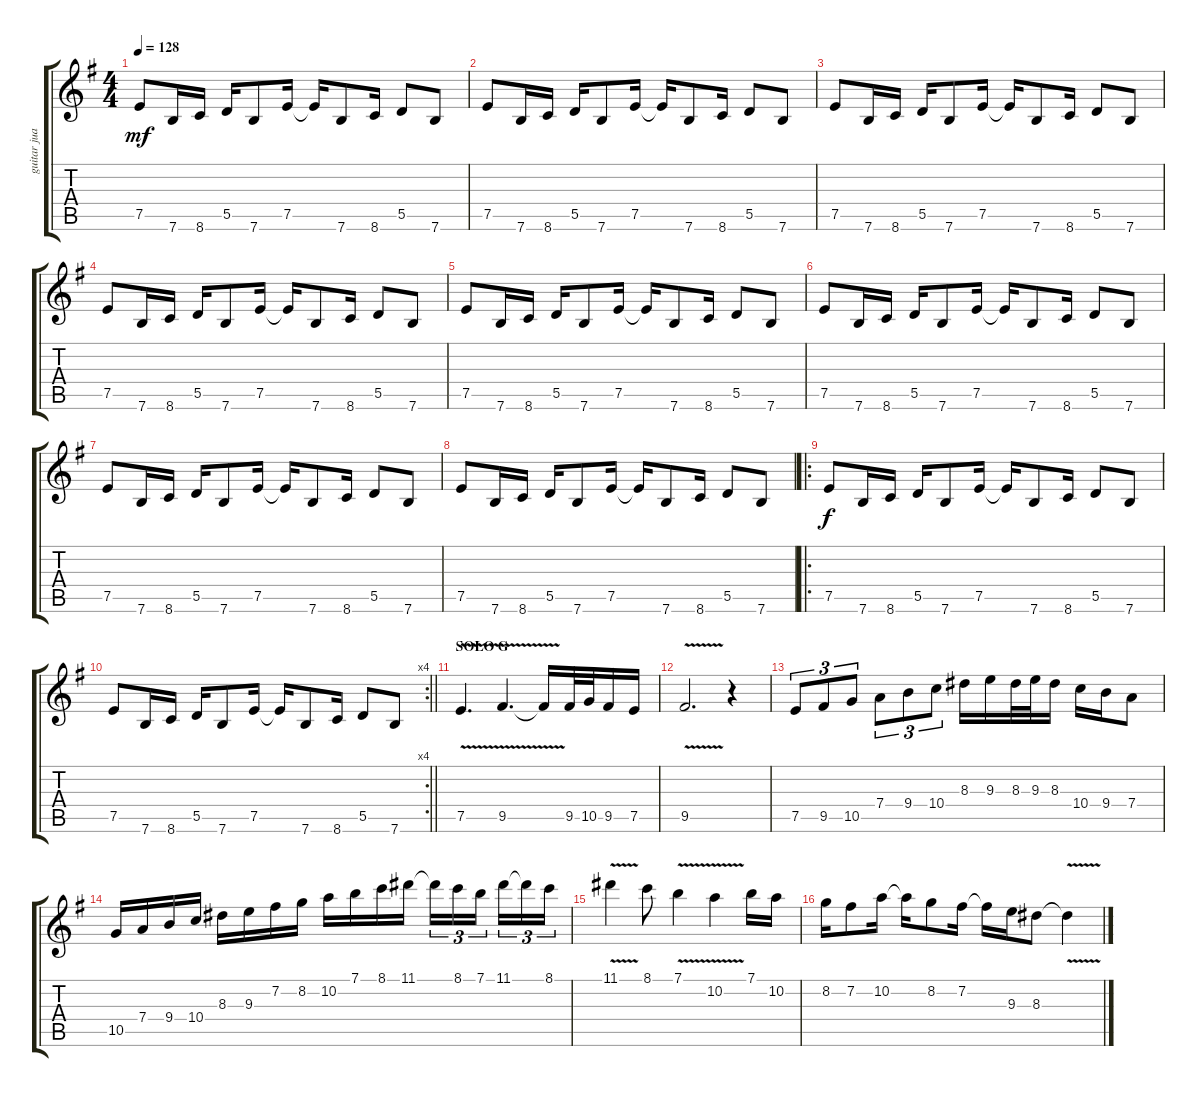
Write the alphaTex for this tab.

\track ("guitar juane" "guitar jua") {instrument distortionguitar}
\staff {score tabs}
\tuning (E4 B3 G3 D3 A2 E2) {hide}
\ts (4 4)
\tempo 128
\clef g2
\ks eminor
7.5.8{dy mf} 7.6.16 8.6.16 5.5.16 7.6.8 7.5.16 7.5{t}.16 7.6.8 8.6.16 5.5.8 7.6.8 |
7.5.8 7.6.16 8.6.16 5.5.16 7.6.8 7.5.16 7.5{t}.16 7.6.8 8.6.16 5.5.8 7.6.8 |
7.5.8 7.6.16 8.6.16 5.5.16 7.6.8 7.5.16 7.5{t}.16 7.6.8 8.6.16 5.5.8 7.6.8 |
7.5.8 7.6.16 8.6.16 5.5.16 7.6.8 7.5.16 7.5{t}.16 7.6.8 8.6.16 5.5.8 7.6.8 |
7.5.8 7.6.16 8.6.16 5.5.16 7.6.8 7.5.16 7.5{t}.16 7.6.8 8.6.16 5.5.8 7.6.8 |
7.5.8 7.6.16 8.6.16 5.5.16 7.6.8 7.5.16 7.5{t}.16 7.6.8 8.6.16 5.5.8 7.6.8 |
7.5.8 7.6.16 8.6.16 5.5.16 7.6.8 7.5.16 7.5{t}.16 7.6.8 8.6.16 5.5.8 7.6.8 |
7.5.8 7.6.16 8.6.16 5.5.16 7.6.8 7.5.16 7.5{t}.16 7.6.8 8.6.16 5.5.8 7.6.8 |
\ro
7.5.8{dy f} 7.6.16 8.6.16 5.5.16 7.6.8 7.5.16 7.5{t}.16 7.6.8 8.6.16 5.5.8 7.6.8 |
\rc 4
\barLineRight lightlight
7.5.8 7.6.16 8.6.16 5.5.16 7.6.8 7.5.16 7.5{t}.16 7.6.8 8.6.16 5.5.8 7.6.8 |
\section ("" "SOLO G")
7.5{v}.4{d} 9.5{v}.4{d} 9.5{t}.16 9.5.32 10.5.32 9.5.16 7.5.16 |
9.5{v}.2{d} r.4 |
7.5.8{tu (3 2)} 9.5.8{tu (3 2)} 10.5.8{tu (3 2)} 7.4.8{tu (3 2)} 9.4.8{tu (3 2)} 10.4.8{tu (3 2)} 8.3.16 9.3.16 8.3.32 9.3.32 8.3.16 10.4.16 9.4.16 7.4.8 |
10.5.16 7.4.16 9.4.16 10.4.16 8.3.16 9.3.16 7.2.16 8.2.16 10.2.16 7.1.16 8.1.16 11.1.16 11.1{t}.16{tu (3 2)} 8.1.16{tu (3 2)} 7.1.16{tu (3 2) beam splitsecondary} 11.1.16{tu (3 2)} 11.1{t}.16{tu (3 2)} 8.1.16{tu (3 2)} |
11.1{v}.4 8.1.8 7.1{v}.4 10.2{v}.4 7.1.16 10.2.16 |
8.2.16 7.2.8 10.2.16 10.2{t}.16 8.2.8 7.2.16 7.2{t}.16 9.3.16 8.3.8 8.3{v t}.4
